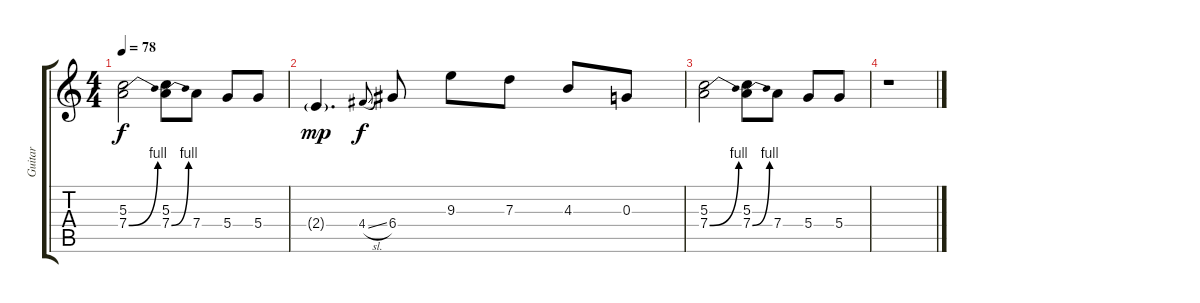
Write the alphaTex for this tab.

\track ("Guitar" "Guitar") {instrument acousticguitarsteel}
\staff {score tabs}
\tuning (E4 B3 G3 D3 A2 E2) {hide}
\ts (4 4)
\tempo 78
\clef g2
\ks c
(5.3 7.4{be (bend 0 0 60 4)}).2{dy f} (5.3 7.4{be (bend 0 0 60 4)}).8 7.4.8 5.4.8 5.4.8 |
2.4{g}.4{d dy mp} 4.4{sl}.8{gr onbeat dy f} 6.4.8 9.3.8 7.3.8 4.3.8 0.3.8 |
(5.3 7.4{be (bend 0 0 60 4)}).2 (5.3 7.4{be (bend 0 0 60 4)}).8 7.4.8 5.4.8 5.4.8 |
r.1
